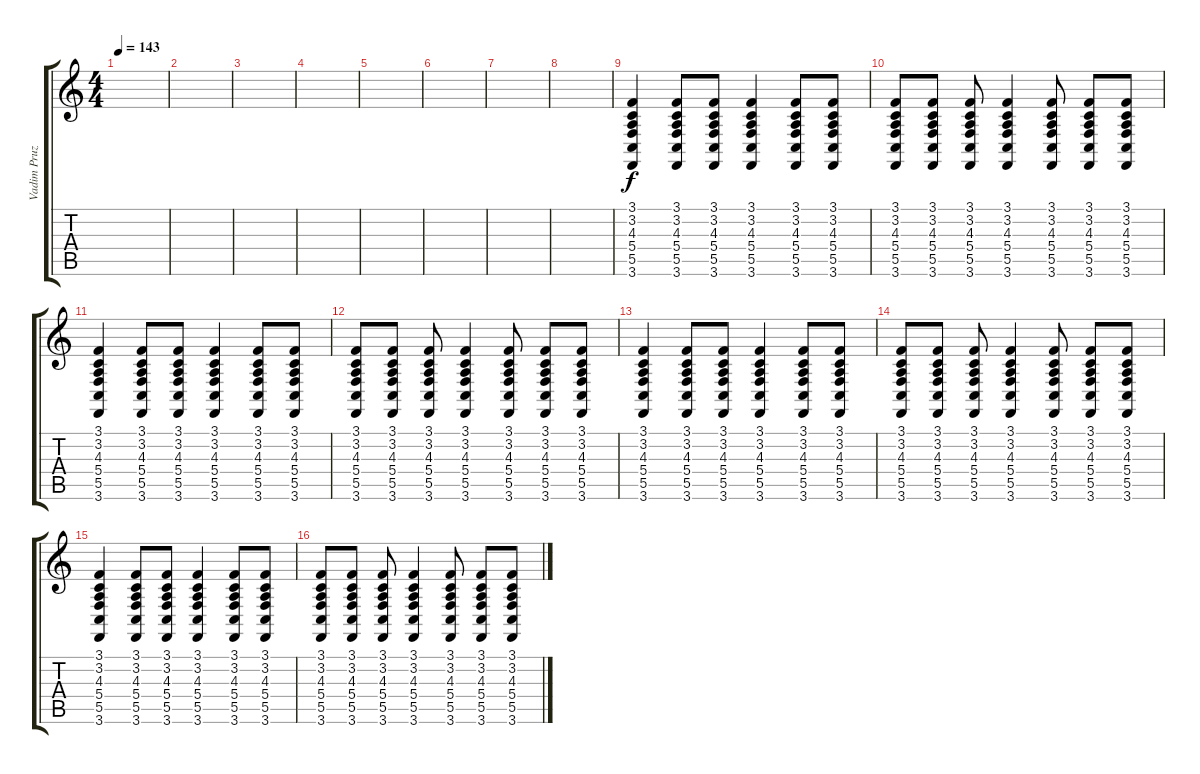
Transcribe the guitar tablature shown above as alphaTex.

\track ("Vadim Pruzhanov (Choirs)" "Vadim Pruz") {instrument choiraahs}
\staff {score tabs}
\tuning (D4 A3 F3 C3 G2 D2) {hide}
\ts (4 4)
\tempo 143
\clef g2
\ks c
|
|
|
|
|
|
|
|
(3.1 3.2 4.3 5.4 5.5 3.6).4{instrument acousticguitarsteel} (3.1 3.2 4.3 5.4 5.5 3.6).8 (3.1 3.2 4.3 5.4 5.5 3.6).8 (3.1 3.2 4.3 5.4 5.5 3.6).4 (3.1 3.2 4.3 5.4 5.5 3.6).8 (3.1 3.2 4.3 5.4 5.5 3.6).8 |
(3.1 3.2 4.3 5.4 5.5 3.6).8 (3.1 3.2 4.3 5.4 5.5 3.6).8 (3.1 3.2 4.3 5.4 5.5 3.6).8 (3.1 3.2 4.3 5.4 5.5 3.6).4 (3.1 3.2 4.3 5.4 5.5 3.6).8 (3.1 3.2 4.3 5.4 5.5 3.6).8 (3.1 3.2 4.3 5.4 5.5 3.6).8 |
(3.1 3.2 4.3 5.4 5.5 3.6).4 (3.1 3.2 4.3 5.4 5.5 3.6).8 (3.1 3.2 4.3 5.4 5.5 3.6).8 (3.1 3.2 4.3 5.4 5.5 3.6).4 (3.1 3.2 4.3 5.4 5.5 3.6).8 (3.1 3.2 4.3 5.4 5.5 3.6).8 |
(3.1 3.2 4.3 5.4 5.5 3.6).8 (3.1 3.2 4.3 5.4 5.5 3.6).8 (3.1 3.2 4.3 5.4 5.5 3.6).8 (3.1 3.2 4.3 5.4 5.5 3.6).4 (3.1 3.2 4.3 5.4 5.5 3.6).8 (3.1 3.2 4.3 5.4 5.5 3.6).8 (3.1 3.2 4.3 5.4 5.5 3.6).8 |
(3.1 3.2 4.3 5.4 5.5 3.6).4 (3.1 3.2 4.3 5.4 5.5 3.6).8 (3.1 3.2 4.3 5.4 5.5 3.6).8 (3.1 3.2 4.3 5.4 5.5 3.6).4 (3.1 3.2 4.3 5.4 5.5 3.6).8 (3.1 3.2 4.3 5.4 5.5 3.6).8 |
(3.1 3.2 4.3 5.4 5.5 3.6).8 (3.1 3.2 4.3 5.4 5.5 3.6).8 (3.1 3.2 4.3 5.4 5.5 3.6).8 (3.1 3.2 4.3 5.4 5.5 3.6).4 (3.1 3.2 4.3 5.4 5.5 3.6).8 (3.1 3.2 4.3 5.4 5.5 3.6).8 (3.1 3.2 4.3 5.4 5.5 3.6).8 |
(3.1 3.2 4.3 5.4 5.5 3.6).4 (3.1 3.2 4.3 5.4 5.5 3.6).8 (3.1 3.2 4.3 5.4 5.5 3.6).8 (3.1 3.2 4.3 5.4 5.5 3.6).4 (3.1 3.2 4.3 5.4 5.5 3.6).8 (3.1 3.2 4.3 5.4 5.5 3.6).8 |
(3.1 3.2 4.3 5.4 5.5 3.6).8 (3.1 3.2 4.3 5.4 5.5 3.6).8 (3.1 3.2 4.3 5.4 5.5 3.6).8 (3.1 3.2 4.3 5.4 5.5 3.6).4 (3.1 3.2 4.3 5.4 5.5 3.6).8 (3.1 3.2 4.3 5.4 5.5 3.6).8 (3.1 3.2 4.3 5.4 5.5 3.6).8
